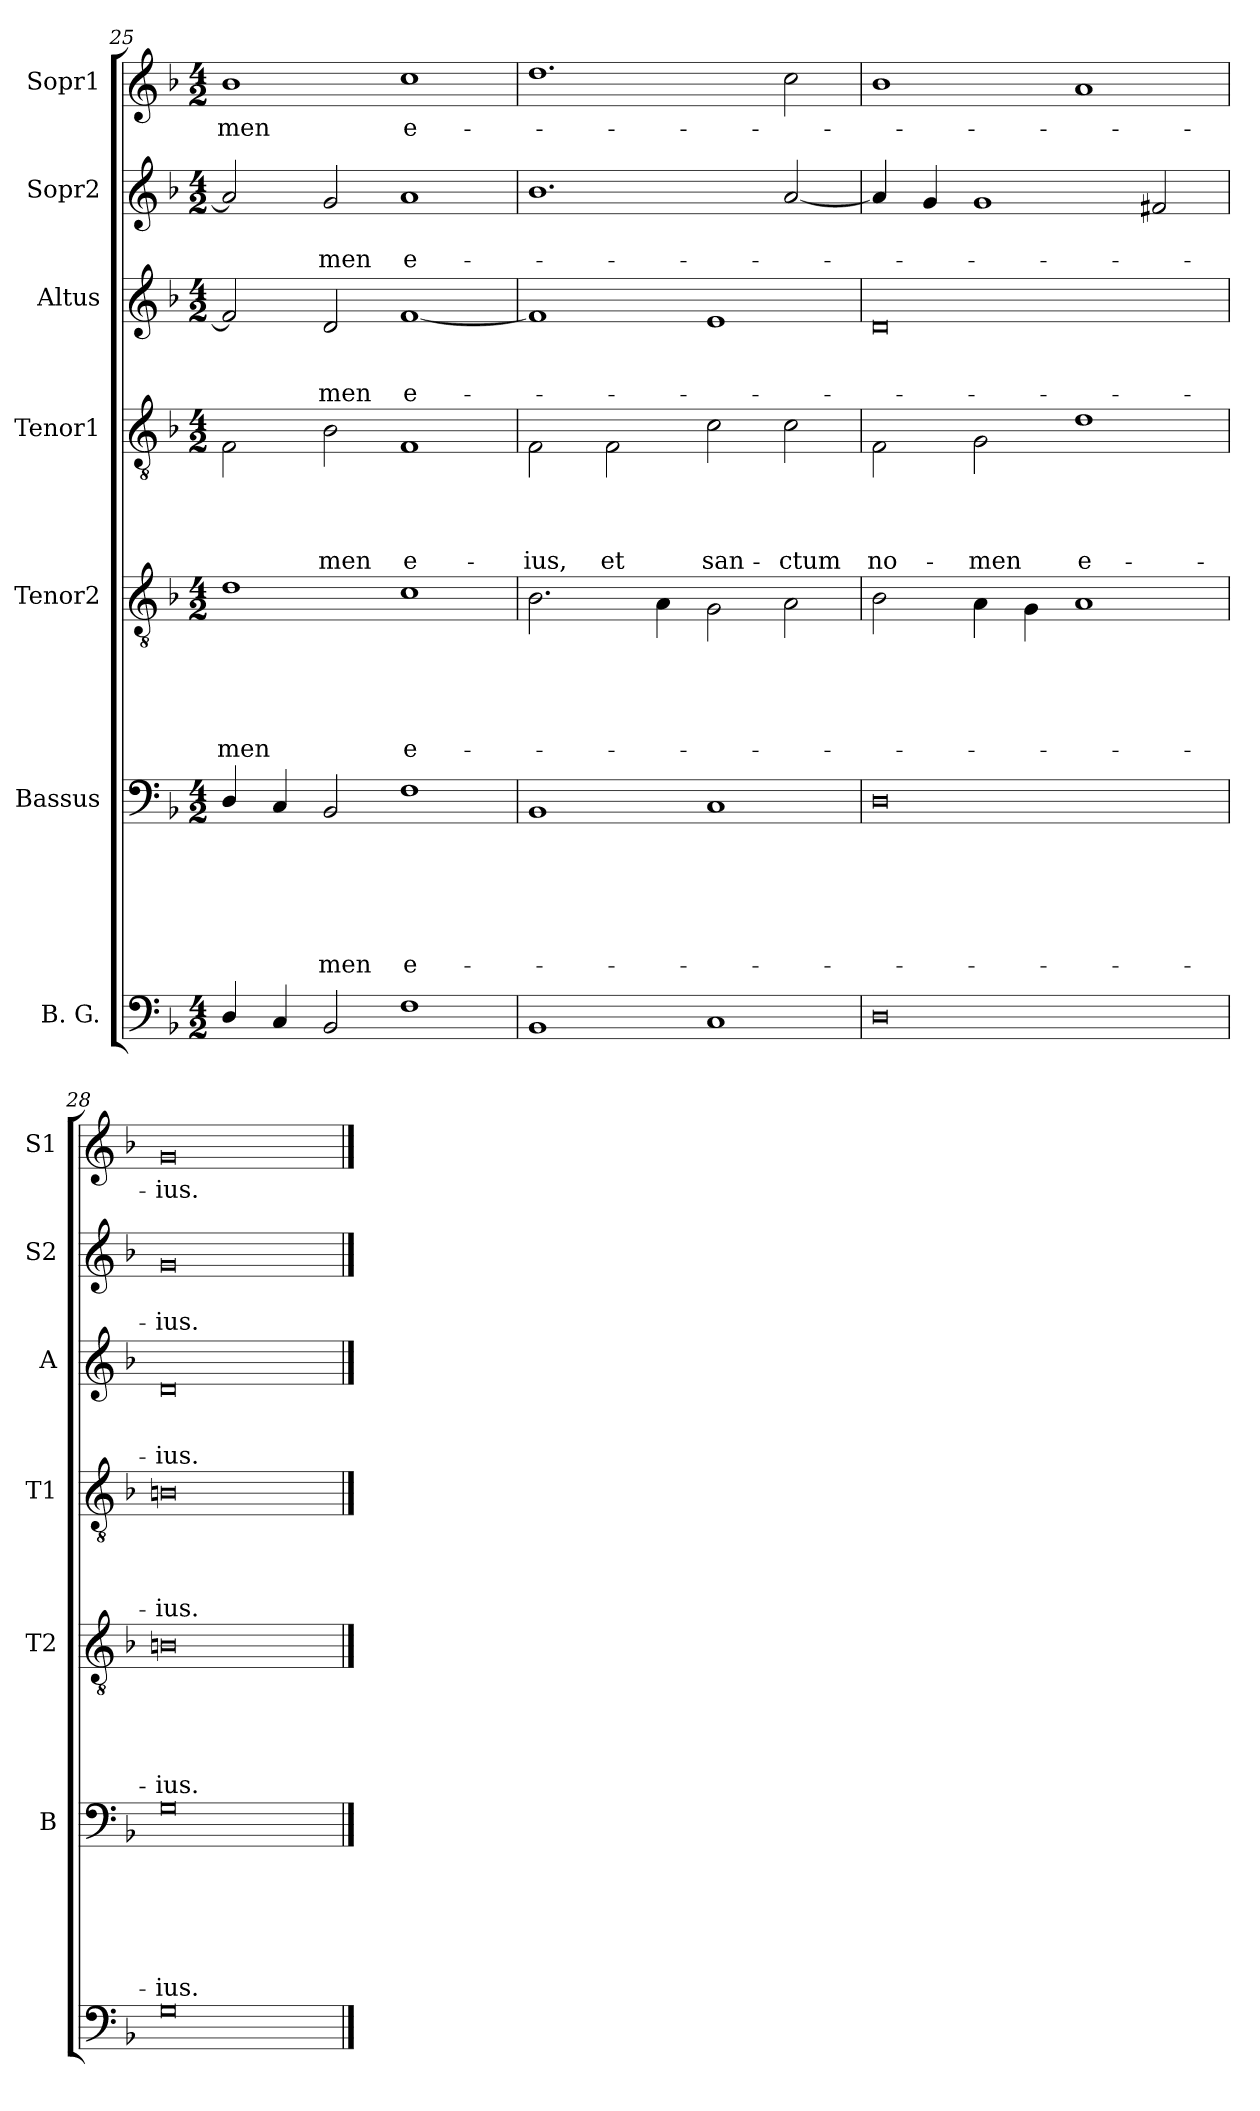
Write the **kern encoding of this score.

**kern	**kern	**text	**text	**text	**text	**text	**text	**kern	**text	**text	**text	**text	**text	**kern	**text	**text	**text	**text	**kern	**text	**text	**text	**kern	**text	**text	**kern	**text
*part7	*part6	*part6	*part6	*part6	*part6	*part6	*part6	*part5	*part5	*part5	*part5	*part5	*part5	*part4	*part4	*part4	*part4	*part4	*part3	*part3	*part3	*part3	*part2	*part2	*part2	*part1	*part1
*staff7	*staff6	*staff6	*staff6	*staff6	*staff6	*staff6	*staff6	*staff5	*staff5	*staff5	*staff5	*staff5	*staff5	*staff4	*staff4	*staff4	*staff4	*staff4	*staff3	*staff3	*staff3	*staff3	*staff2	*staff2	*staff2	*staff1	*staff1
*I"B. G.	*I"Bassus	*	*	*	*	*	*	*I"Tenor2	*	*	*	*	*	*I"Tenor1	*	*	*	*	*I"Altus	*	*	*	*I"Sopr2	*	*	*I"Sopr1	*
*	*I'B	*	*	*	*	*	*	*I'T2	*	*	*	*	*	*I'T1	*	*	*	*	*I'A	*	*	*	*I'S2	*	*	*I'S1	*
*clefF4	*clefF4	*	*	*	*	*	*	*clefGv2	*	*	*	*	*	*clefGv2	*	*	*	*	*clefG2	*	*	*	*clefG2	*	*	*clefG2	*
*k[b-]	*k[b-]	*	*	*	*	*	*	*k[b-]	*	*	*	*	*	*k[b-]	*	*	*	*	*k[b-]	*	*	*	*k[b-]	*	*	*k[b-]	*
*F:	*F:	*	*	*	*	*	*	*F:	*	*	*	*	*	*F:	*	*	*	*	*F:	*	*	*	*F:	*	*	*F:	*
*M4/2	*M4/2	*	*	*	*	*	*	*M4/2	*	*	*	*	*	*M4/2	*	*	*	*	*M4/2	*	*	*	*M4/2	*	*	*M4/2	*
=25	=25	=25	=25	=25	=25	=25	=25	=25	=25	=25	=25	=25	=25	=25	=25	=25	=25	=25	=25	=25	=25	=25	=25	=25	=25	=25	=25
4D/	4D/	.	.	.	.	.	.	1d	.	.	.	.	-men	2F\	.	.	.	.	2f/]	.	.	.	2a/]	.	.	1b-	-men
4C/	4C/	.	.	.	.	.	.	.	.	.	.	.	.	.	.	.	.	.	.	.	.	.	.	.	.	.	.
2BB-/	2BB-/	.	.	.	.	.	-men	.	.	.	.	.	.	2B-\	.	.	.	-men	2d/	.	.	-men	2g/	.	-men	.	.
1F	1F	.	.	.	.	.	e-	1c	.	.	.	.	e-	1F	.	.	.	e-	[1f	.	.	e-	1a	.	e-	1cc	e-
=26	=26	=26	=26	=26	=26	=26	=26	=26	=26	=26	=26	=26	=26	=26	=26	=26	=26	=26	=26	=26	=26	=26	=26	=26	=26	=26	=26
1BB-	1BB-	.	.	.	.	.	.	2.B-\	.	.	.	.	.	2F\	.	.	.	-ius,	1f]	.	.	.	1.b-	.	.	1.dd	.
.	.	.	.	.	.	.	.	.	.	.	.	.	.	2F\	.	.	.	et	.	.	.	.	.	.	.	.	.
.	.	.	.	.	.	.	.	4A\	.	.	.	.	.	.	.	.	.	.	.	.	.	.	.	.	.	.	.
1C	1C	.	.	.	.	.	.	2G\	.	.	.	.	.	2c\	.	.	.	san-	1e	.	.	.	.	.	.	.	.
.	.	.	.	.	.	.	.	2A\	.	.	.	.	.	2c\	.	.	.	-ctum	.	.	.	.	[2a/	.	.	2cc\	.
=27	=27	=27	=27	=27	=27	=27	=27	=27	=27	=27	=27	=27	=27	=27	=27	=27	=27	=27	=27	=27	=27	=27	=27	=27	=27	=27	=27
*	*	*	*	*	*	*	*	*	*	*	*	*	*	*	*	*	*	*	*	*	*	*	*	*	*	*MM136	*
0D	0D	.	.	.	.	.	.	2B-\	.	.	.	.	.	2F\	.	.	.	no-	0d	.	.	.	4a/]	.	.	1b-	.
.	.	.	.	.	.	.	.	.	.	.	.	.	.	.	.	.	.	.	.	.	.	.	4g/	.	.	.	.
.	.	.	.	.	.	.	.	4A\	.	.	.	.	.	2G\	.	.	.	-men	.	.	.	.	1g	.	.	.	.
.	.	.	.	.	.	.	.	4G\	.	.	.	.	.	.	.	.	.	.	.	.	.	.	.	.	.	.	.
*	*	*	*	*	*	*	*	*	*	*	*	*	*	*	*	*	*	*	*	*	*	*	*	*	*	*MM116	*
.	.	.	.	.	.	.	.	1A	.	.	.	.	.	1d	.	.	.	e-	.	.	.	.	.	.	.	1a	.
.	.	.	.	.	.	.	.	.	.	.	.	.	.	.	.	.	.	.	.	.	.	.	2f#X/	.	.	.	.
=28	=28	=28	=28	=28	=28	=28	=28	=28	=28	=28	=28	=28	=28	=28	=28	=28	=28	=28	=28	=28	=28	=28	=28	=28	=28	=28	=28
0G	0G	.	.	.	.	.	-ius.	0Bn	.	.	.	.	-ius.	0Bn	.	.	.	-ius.	0d	.	.	-ius.	0g	.	-ius.	0g	-ius.
==	==	==	==	==	==	==	==	==	==	==	==	==	==	==	==	==	==	==	==	==	==	==	==	==	==	==	==
*-	*-	*-	*-	*-	*-	*-	*-	*-	*-	*-	*-	*-	*-	*-	*-	*-	*-	*-	*-	*-	*-	*-	*-	*-	*-	*-	*-
